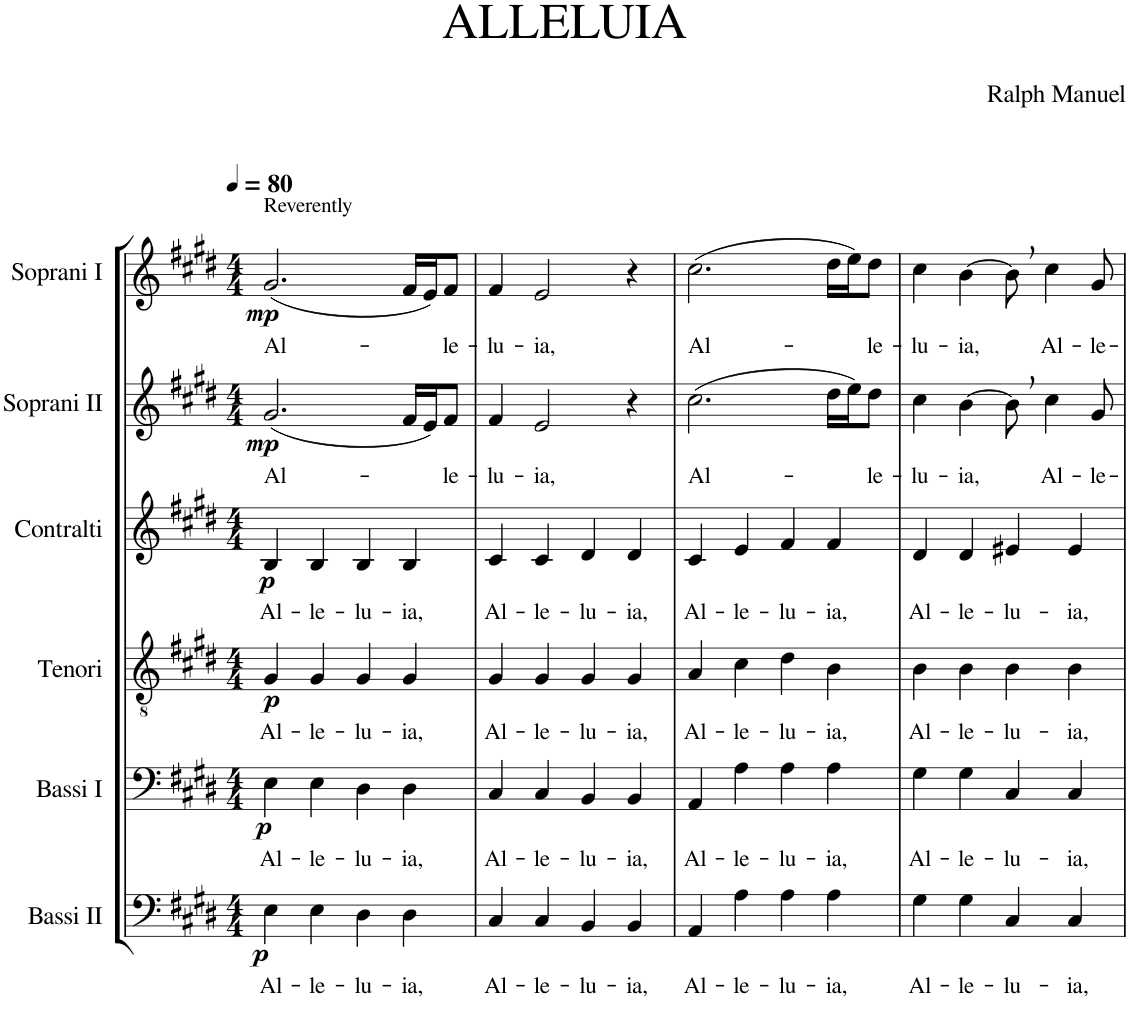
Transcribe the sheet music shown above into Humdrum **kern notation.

**kern	**text	**dynam	**kern	**text	**dynam	**kern	**text	**dynam	**kern	**text	**dynam	**kern	**text	**dynam	**kern	**text	**dynam
*part6	*part6	*part6	*part5	*part5	*part5	*part4	*part4	*part4	*part3	*part3	*part3	*part2	*part2	*part2	*part1	*part1	*part1
*staff6	*staff6	*staff6	*staff5	*staff5	*staff5	*staff4	*staff4	*staff4	*staff3	*staff3	*staff3	*staff2	*staff2	*staff2	*staff1	*staff1	*staff1
*I"Bassi II	*	*	*I"Bassi I	*	*	*I"Tenori	*	*	*I"Contralti	*	*	*I"Soprani II	*	*	*I"Soprani I	*	*
*clefF4	*	*	*clefF4	*	*	*clefGv2	*	*	*clefG2	*	*	*clefG2	*	*	*clefG2	*	*
*	*	*	*	*	*	*	*	*	*	*	*	*	*	*	*Trd1c2	*	*
*k[f#c#g#d#]	*	*	*k[f#c#g#d#]	*	*	*k[f#c#g#d#]	*	*	*k[f#c#g#d#]	*	*	*k[f#c#g#d#]	*	*	*k[f#c#g#d#]	*	*
*E:	*	*	*E:	*	*	*E:	*	*	*E:	*	*	*E:	*	*	*E:	*	*
*M4/4	*	*	*M4/4	*	*	*M4/4	*	*	*M4/4	*	*	*M4/4	*	*	*M4/4	*	*
*MM80	*	*	*MM80	*	*	*MM80	*	*	*MM80	*	*	*MM80	*	*	*MM80	*	*
=1	=1	=1	=1	=1	=1	=1	=1	=1	=1	=1	=1	=1	=1	=1	=1	=1	=1
!	!	!	!	!	!	!	!	!	!	!	!	!	!	!	!LO:TX:a:t=Reverently	!	!
!	!LO:LY:b	!LO:DY:b	!	!LO:LY:b	!LO:DY:b	!	!LO:LY:b	!LO:DY:b	!	!LO:LY:b	!LO:DY:b	!	!LO:LY:b	!LO:DY:b	!	!LO:LY:b	!LO:DY:b
4E\	Al-	p	4E\	Al-	p	4G#/	Al-	p	4B/	Al-	p	(2.g#/	Al-	mp	(2.g#/	Al-	mp
!	!LO:LY:b	!	!	!LO:LY:b	!	!	!LO:LY:b	!	!	!LO:LY:b	!	!	!	!	!	!	!
4E\	-le-	.	4E\	-le-	.	4G#/	-le-	.	4B/	-le-	.	.	.	.	.	.	.
!	!LO:LY:b	!	!	!LO:LY:b	!	!	!LO:LY:b	!	!	!LO:LY:b	!	!	!	!	!	!	!
4D#\	-lu-	.	4D#\	lu-	.	4G#/	-lu-	.	4B/	-lu-	.	.	.	.	.	.	.
!	!LO:LY:b	!	!	!LO:LY:b	!	!	!LO:LY:b	!	!	!LO:LY:b	!	!	!	!	!	!	!
4D#\	-ia,	.	4D#\	-ia,	.	4G#/	-ia,	.	4B/	-ia,	.	16f#/LL	.	.	16f#/LL	.	.
.	.	.	.	.	.	.	.	.	.	.	.	16e/J)	.	.	16e/J)	.	.
!	!	!	!	!	!	!	!	!	!	!	!	!	!LO:LY:b	!	!	!LO:LY:b	!
.	.	.	.	.	.	.	.	.	.	.	.	8f#/J	-le-	.	8f#/J	-le-	.
=2	=2	=2	=2	=2	=2	=2	=2	=2	=2	=2	=2	=2	=2	=2	=2	=2	=2
!	!LO:LY:b	!	!	!LO:LY:b	!	!	!LO:LY:b	!	!	!LO:LY:b	!	!	!LO:LY:b	!	!	!LO:LY:b	!
4C#/	Al-	.	4C#/	Al-	.	4G#/	Al-	.	4c#/	Al-	.	4f#/	-lu-	.	4f#/	-lu-	.
!	!LO:LY:b	!	!	!LO:LY:b	!	!	!LO:LY:b	!	!	!LO:LY:b	!	!	!LO:LY:b	!	!	!LO:LY:b	!
4C#/	-le-	.	4C#/	-le-	.	4G#/	-le-	.	4c#/	-le-	.	2e/	-ia,	.	2e/	-ia,	.
!	!LO:LY:b	!	!	!LO:LY:b	!	!	!LO:LY:b	!	!	!LO:LY:b	!	!	!	!	!	!	!
4BB/	-lu-	.	4BB/	-lu-	.	4G#/	-lu-	.	4d#/	-lu-	.	.	.	.	.	.	.
!	!LO:LY:b	!	!	!LO:LY:b	!	!	!LO:LY:b	!	!	!LO:LY:b	!	!	!	!	!	!	!
4BB/	-ia,	.	4BB/	-ia,	.	4G#/	-ia,	.	4d#/	-ia,	.	4r	.	.	4r	.	.
=3	=3	=3	=3	=3	=3	=3	=3	=3	=3	=3	=3	=3	=3	=3	=3	=3	=3
!	!LO:LY:b	!	!	!LO:LY:b	!	!	!LO:LY:b	!	!	!LO:LY:b	!	!	!LO:LY:b	!	!	!LO:LY:b	!
4AA/	Al-	.	4AA/	Al-	.	4A/	Al-	.	4c#/	Al-	.	(2.cc#\	Al-	.	(2.cc#\	Al-	.
!	!LO:LY:b	!	!	!LO:LY:b	!	!	!LO:LY:b	!	!	!LO:LY:b	!	!	!	!	!	!	!
4A\	-le-	.	4A\	-le-	.	4c#\	-le-	.	4e/	-le-	.	.	.	.	.	.	.
!	!LO:LY:b	!	!	!LO:LY:b	!	!	!LO:LY:b	!	!	!LO:LY:b	!	!	!	!	!	!	!
4A\	-lu-	.	4A\	-lu-	.	4d#\	-lu-	.	4f#/	-lu-	.	.	.	.	.	.	.
!	!LO:LY:b	!	!	!LO:LY:b	!	!	!LO:LY:b	!	!	!LO:LY:b	!	!	!	!	!	!	!
4A\	-ia,	.	4A\	-ia,	.	4B\	-ia,	.	4f#/	-ia,	.	16dd#\LL	.	.	16dd#\LL	.	.
.	.	.	.	.	.	.	.	.	.	.	.	16ee\J)	.	.	16ee\J)	.	.
!	!	!	!	!	!	!	!	!	!	!	!	!	!LO:LY:b	!	!	!LO:LY:b	!
.	.	.	.	.	.	.	.	.	.	.	.	8dd#\J	-le-	.	8dd#\J	-le-	.
=4	=4	=4	=4	=4	=4	=4	=4	=4	=4	=4	=4	=4	=4	=4	=4	=4	=4
!	!LO:LY:b	!	!	!LO:LY:b	!	!	!LO:LY:b	!	!	!LO:LY:b	!	!	!LO:LY:b	!	!	!LO:LY:b	!
4G#\	Al-	.	4G#\	Al-	.	4B\	Al-	.	4d#/	Al-	.	4cc#\	-lu-	.	4cc#\	-lu-	.
!	!LO:LY:b	!	!	!LO:LY:b	!	!	!LO:LY:b	!	!	!LO:LY:b	!	!	!LO:LY:b	!	!	!LO:LY:b	!
4G#\	-le-	.	4G#\	-le-	.	4B\	-le-	.	4d#/	-le-	.	[4b\	-ia,	.	[4b\	-ia,	.
!	!LO:LY:b	!	!	!LO:LY:b	!	!	!LO:LY:b	!	!	!LO:LY:b	!	!	!	!	!	!	!
4C#/	-lu-	.	4C#/	-lu-	.	4B\	-lu-	.	4e#X/	-lu-	.	8b,\]	.	.	8b,\]	.	.
!	!	!	!	!	!	!	!	!	!	!	!	!	!LO:LY:b	!	!	!LO:LY:b	!
.	.	.	.	.	.	.	.	.	.	.	.	4cc#\	Al-	.	4cc#\	Al-	.
!	!LO:LY:b	!	!	!LO:LY:b	!	!	!LO:LY:b	!	!	!LO:LY:b	!	!	!	!	!	!	!
4C#/	-ia,	.	4C#/	-ia,	.	4B\	-ia,	.	4e#/	-ia,	.	.	.	.	.	.	.
!	!	!	!	!	!	!	!	!	!	!	!	!	!LO:LY:b	!	!	!LO:LY:b	!
.	.	.	.	.	.	.	.	.	.	.	.	8g#/	-le-	.	8g#/	-le-	.
=	=	=	=	=	=	=	=	=	=	=	=	=	=	=	=	=	=
*-	*-	*-	*-	*-	*-	*-	*-	*-	*-	*-	*-	*-	*-	*-	*-	*-	*-
